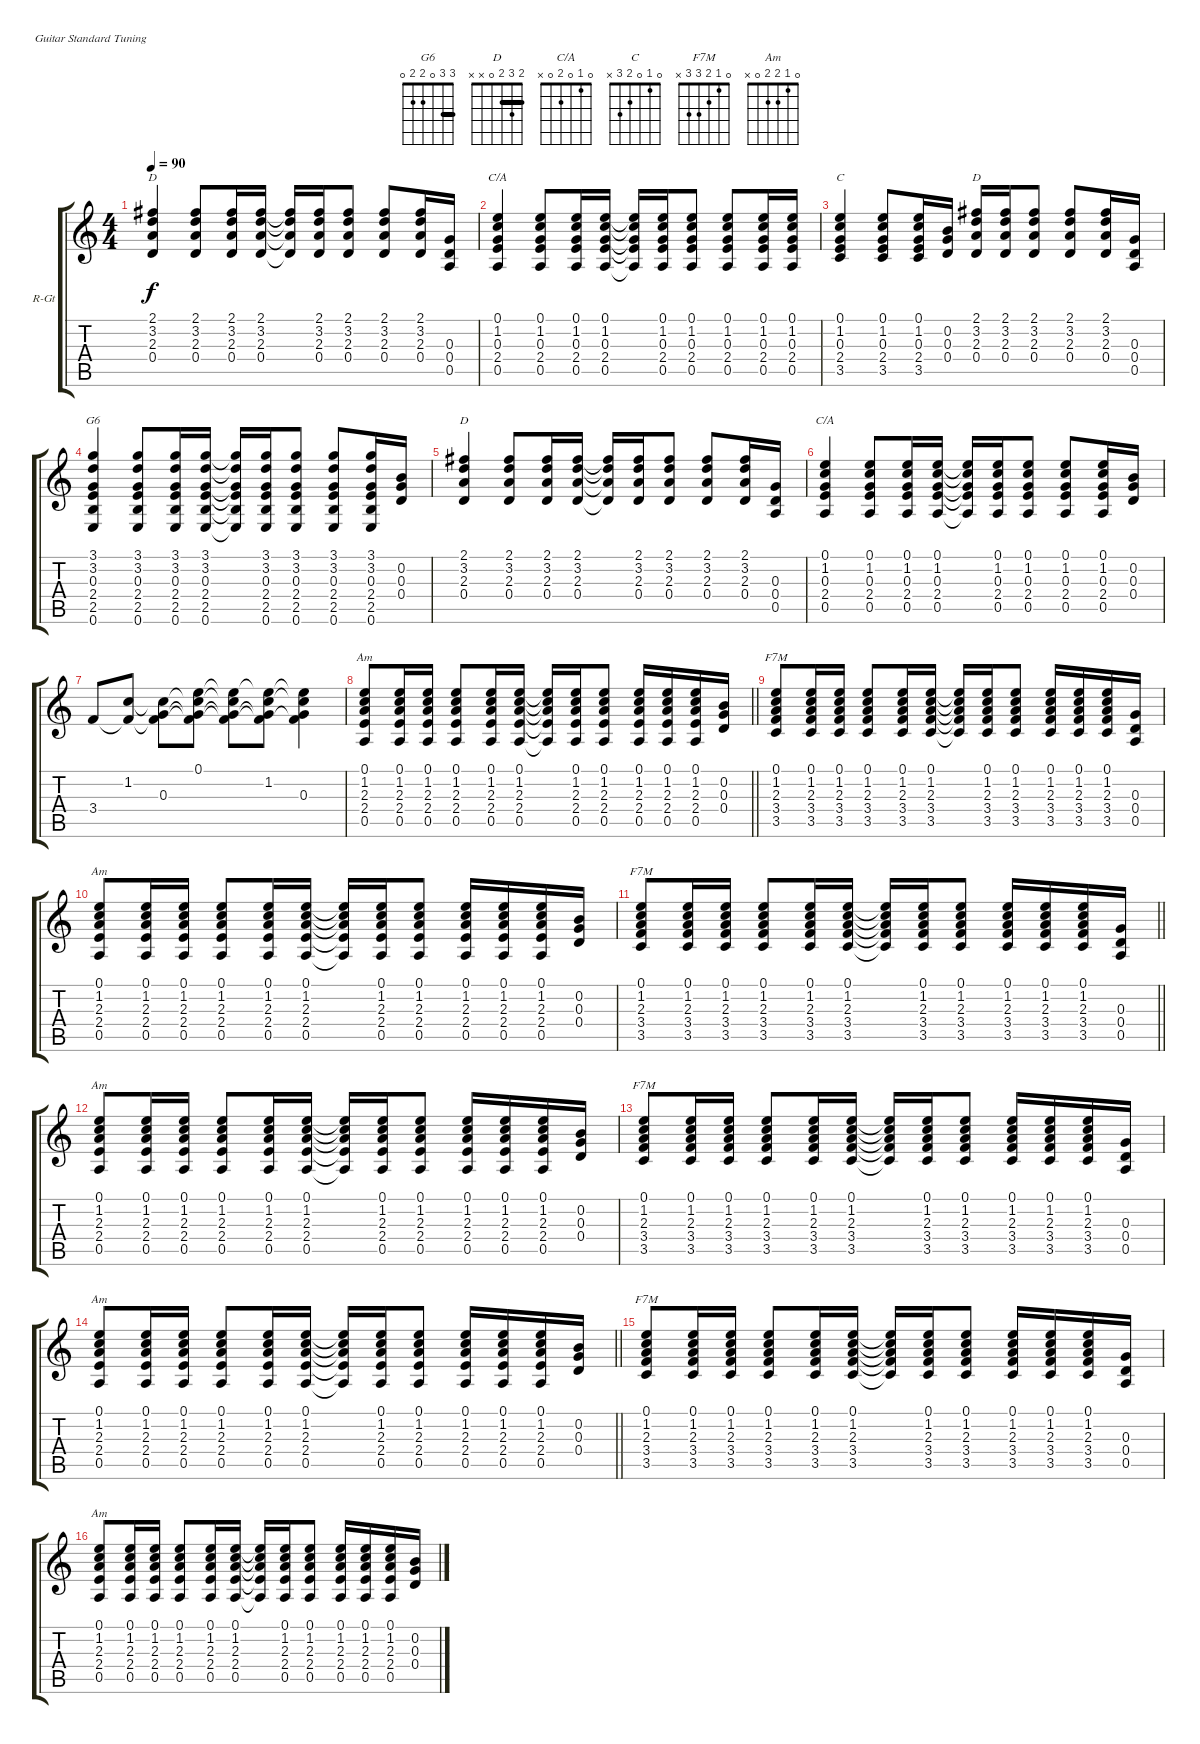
\bracketExtendMode groupsimilarinstruments
\firstSystemTrackNameOrientation horizontal
\otherSystemsTrackNameOrientation horizontal
\track ("Gem Archer (Rhythm Guitar)" "R-Gt") {instrument overdrivenguitar}
\staff {score tabs}
\tuning (E4 B3 G3 D3 A2 E2)
\chord ("G6" 3 3 0 2 2 0) {barre 3}
\chord ("D" 2 3 2 0 x x) {barre 2}
\chord ("C/A" 0 1 0 2 0 x)
\chord ("C" 0 1 0 2 3 x)
\chord ("F7M" 0 1 2 3 3 x)
\chord ("Am" 0 1 2 2 0 x)
\ts (4 4)
\tempo 90
\clef g2
\ks c
(2.1 3.2 2.3 0.4).4{ch "D" dy f} (2.1 3.2 2.3 0.4).8 (2.1 3.2 2.3 0.4).16 (2.1 3.2 2.3 0.4).16 (2.1{t} 3.2{t} 2.3{t} 0.4{t}).16 (2.1 3.2 2.3 0.4).16 (2.1 3.2 2.3 0.4).8 (2.1 3.2 2.3 0.4).8 (2.1 3.2 2.3 0.4).16 (0.3 0.4 0.5).16 |
(0.1 1.2 0.3 2.4 0.5).4{ch "C/A"} (0.1 1.2 0.3 2.4 0.5).8 (0.1 1.2 0.3 2.4 0.5).16 (0.1 1.2 0.3 2.4 0.5).16 (0.1{t} 1.2{t} 0.3{t} 2.4{t} 0.5{t}).16 (0.1 1.2 0.3 2.4 0.5).16 (0.1 1.2 0.3 2.4 0.5).8 (0.1 1.2 0.3 2.4 0.5).8 (0.1 1.2 0.3 2.4 0.5).16 (0.1 1.2 0.3 2.4 0.5).16 |
(0.1 1.2 0.3 2.4 3.5).4{ch "C"} (0.1 1.2 0.3 2.4 3.5).8 (0.1 1.2 0.3 2.4 3.5).16 (0.2 0.3 0.4).16 (2.1 3.2 2.3 0.4).16{ch "D"} (2.1 3.2 2.3 0.4).16 (2.1 3.2 2.3 0.4).8 (2.1 3.2 2.3 0.4).8 (2.1 3.2 2.3 0.4).16 (0.3 0.4 0.5).16 |
(3.1 3.2 0.3 2.4 2.5 0.6).4{ch "G6"} (3.1 3.2 0.3 2.4 2.5 0.6).8 (3.1 3.2 0.3 2.4 2.5 0.6).16 (3.1 3.2 0.3 2.4 2.5 0.6).16 (3.1{t} 3.2{t} 0.3{t} 2.4{t} 2.5{t} 0.6{t}).16 (3.1 3.2 0.3 2.4 2.5 0.6).16 (3.1 3.2 0.3 2.4 2.5 0.6).8 (3.1 3.2 0.3 2.4 2.5 0.6).8 (3.1 3.2 0.3 2.4 2.5 0.6).16 (0.2 0.3 0.4).16 |
(2.1 3.2 2.3 0.4).4{ch "D"} (2.1 3.2 2.3 0.4).8 (2.1 3.2 2.3 0.4).16 (2.1 3.2 2.3 0.4).16 (2.1{t} 3.2{t} 2.3{t} 0.4{t}).16 (2.1 3.2 2.3 0.4).16 (2.1 3.2 2.3 0.4).8 (2.1 3.2 2.3 0.4).8 (2.1 3.2 2.3 0.4).16 (0.3 0.4 0.5).16 |
(0.1 1.2 0.3 2.4 0.5).4{ch "C/A"} (0.1 1.2 0.3 2.4 0.5).8 (0.1 1.2 0.3 2.4 0.5).16 (0.1 1.2 0.3 2.4 0.5).16 (0.1{t} 1.2{t} 0.3{t} 2.4{t} 0.5{t}).16 (0.1 1.2 0.3 2.4 0.5).16 (0.1 1.2 0.3 2.4 0.5).8 (0.1 1.2 0.3 2.4 0.5).8 (0.1 1.2 0.3 2.4 0.5).16 (0.2 0.3 0.4).16 |
3.4.8 (1.2 3.4{t}).8 (0.3 1.2{t} 3.4{t}).8 (0.1 1.2{t} 0.3{t} 3.4{t}).8 (0.1{t} 1.2{t} 0.3{t} 3.4{t}).8 (1.2 0.3{t} 0.1{t} 3.4{t}).8 (0.1{t} 1.2{t} 0.3 3.4{t}).4 |
\barLineRight lightlight
(0.1 1.2 2.3 2.4 0.5).8{ch "Am"} (0.1 1.2 2.3 2.4 0.5).16 (0.1 1.2 2.3 2.4 0.5).16 (0.1 1.2 2.3 2.4 0.5).8 (0.1 1.2 2.3 2.4 0.5).16 (0.1 1.2 2.3 2.4 0.5).16 (0.1{t} 1.2{t} 2.3{t} 2.4{t} 0.5{t}).16 (0.1 1.2 2.3 2.4 0.5).16 (0.1 1.2 2.3 2.4 0.5).8 (0.1 1.2 2.3 2.4 0.5).16 (0.1 1.2 2.3 2.4 0.5).16 (0.1 1.2 2.3 2.4 0.5).16 (0.2 0.3 0.4).16 |
(0.1 1.2 2.3 3.4 3.5).8{ch "F7M"} (0.1 1.2 2.3 3.4 3.5).16 (0.1 1.2 2.3 3.4 3.5).16 (0.1 1.2 2.3 3.4 3.5).8 (0.1 1.2 2.3 3.4 3.5).16 (0.1 1.2 2.3 3.4 3.5).16 (0.1{t} 1.2{t} 2.3{t} 3.4{t} 3.5{t}).16 (0.1 1.2 2.3 3.4 3.5).16 (0.1 1.2 2.3 3.4 3.5).8 (0.1 1.2 2.3 3.4 3.5).16 (0.1 1.2 2.3 3.4 3.5).16 (0.1 1.2 2.3 3.4 3.5).16 (0.3 0.4 0.5).16 |
(0.1 1.2 2.3 2.4 0.5).8{ch "Am"} (0.1 1.2 2.3 2.4 0.5).16 (0.1 1.2 2.3 2.4 0.5).16 (0.1 1.2 2.3 2.4 0.5).8 (0.1 1.2 2.3 2.4 0.5).16 (0.1 1.2 2.3 2.4 0.5).16 (0.1{t} 1.2{t} 2.3{t} 2.4{t} 0.5{t}).16 (0.1 1.2 2.3 2.4 0.5).16 (0.1 1.2 2.3 2.4 0.5).8 (0.1 1.2 2.3 2.4 0.5).16 (0.1 1.2 2.3 2.4 0.5).16 (0.1 1.2 2.3 2.4 0.5).16 (0.2 0.3 0.4).16 |
\barLineRight lightlight
(0.1 1.2 2.3 3.4 3.5).8{ch "F7M"} (0.1 1.2 2.3 3.4 3.5).16 (0.1 1.2 2.3 3.4 3.5).16 (0.1 1.2 2.3 3.4 3.5).8 (0.1 1.2 2.3 3.4 3.5).16 (0.1 1.2 2.3 3.4 3.5).16 (0.1{t} 1.2{t} 2.3{t} 3.4{t} 3.5{t}).16 (0.1 1.2 2.3 3.4 3.5).16 (0.1 1.2 2.3 3.4 3.5).8 (0.1 1.2 2.3 3.4 3.5).16 (0.1 1.2 2.3 3.4 3.5).16 (0.1 1.2 2.3 3.4 3.5).16 (0.3 0.4 0.5).16 |
(0.1 1.2 2.3 2.4 0.5).8{ch "Am"} (0.1 1.2 2.3 2.4 0.5).16 (0.1 1.2 2.3 2.4 0.5).16 (0.1 1.2 2.3 2.4 0.5).8 (0.1 1.2 2.3 2.4 0.5).16 (0.1 1.2 2.3 2.4 0.5).16 (0.1{t} 1.2{t} 2.3{t} 2.4{t} 0.5{t}).16 (0.1 1.2 2.3 2.4 0.5).16 (0.1 1.2 2.3 2.4 0.5).8 (0.1 1.2 2.3 2.4 0.5).16 (0.1 1.2 2.3 2.4 0.5).16 (0.1 1.2 2.3 2.4 0.5).16 (0.2 0.3 0.4).16 |
(0.1 1.2 2.3 3.4 3.5).8{ch "F7M"} (0.1 1.2 2.3 3.4 3.5).16 (0.1 1.2 2.3 3.4 3.5).16 (0.1 1.2 2.3 3.4 3.5).8 (0.1 1.2 2.3 3.4 3.5).16 (0.1 1.2 2.3 3.4 3.5).16 (0.1{t} 1.2{t} 2.3{t} 3.4{t} 3.5{t}).16 (0.1 1.2 2.3 3.4 3.5).16 (0.1 1.2 2.3 3.4 3.5).8 (0.1 1.2 2.3 3.4 3.5).16 (0.1 1.2 2.3 3.4 3.5).16 (0.1 1.2 2.3 3.4 3.5).16 (0.3 0.4 0.5).16 |
\barLineRight lightlight
(0.1 1.2 2.3 2.4 0.5).8{ch "Am"} (0.1 1.2 2.3 2.4 0.5).16 (0.1 1.2 2.3 2.4 0.5).16 (0.1 1.2 2.3 2.4 0.5).8 (0.1 1.2 2.3 2.4 0.5).16 (0.1 1.2 2.3 2.4 0.5).16 (0.1{t} 1.2{t} 2.3{t} 2.4{t} 0.5{t}).16 (0.1 1.2 2.3 2.4 0.5).16 (0.1 1.2 2.3 2.4 0.5).8 (0.1 1.2 2.3 2.4 0.5).16 (0.1 1.2 2.3 2.4 0.5).16 (0.1 1.2 2.3 2.4 0.5).16 (0.2 0.3 0.4).16 |
(0.1 1.2 2.3 3.4 3.5).8{ch "F7M"} (0.1 1.2 2.3 3.4 3.5).16 (0.1 1.2 2.3 3.4 3.5).16 (0.1 1.2 2.3 3.4 3.5).8 (0.1 1.2 2.3 3.4 3.5).16 (0.1 1.2 2.3 3.4 3.5).16 (0.1{t} 1.2{t} 2.3{t} 3.4{t} 3.5{t}).16 (0.1 1.2 2.3 3.4 3.5).16 (0.1 1.2 2.3 3.4 3.5).8 (0.1 1.2 2.3 3.4 3.5).16 (0.1 1.2 2.3 3.4 3.5).16 (0.1 1.2 2.3 3.4 3.5).16 (0.3 0.4 0.5).16 |
(0.1 1.2 2.3 2.4 0.5).8{ch "Am"} (0.1 1.2 2.3 2.4 0.5).16 (0.1 1.2 2.3 2.4 0.5).16 (0.1 1.2 2.3 2.4 0.5).8 (0.1 1.2 2.3 2.4 0.5).16 (0.1 1.2 2.3 2.4 0.5).16 (0.1{t} 1.2{t} 2.3{t} 2.4{t} 0.5{t}).16 (0.1 1.2 2.3 2.4 0.5).16 (0.1 1.2 2.3 2.4 0.5).8 (0.1 1.2 2.3 2.4 0.5).16 (0.1 1.2 2.3 2.4 0.5).16 (0.1 1.2 2.3 2.4 0.5).16 (0.2 0.3 0.4).16
